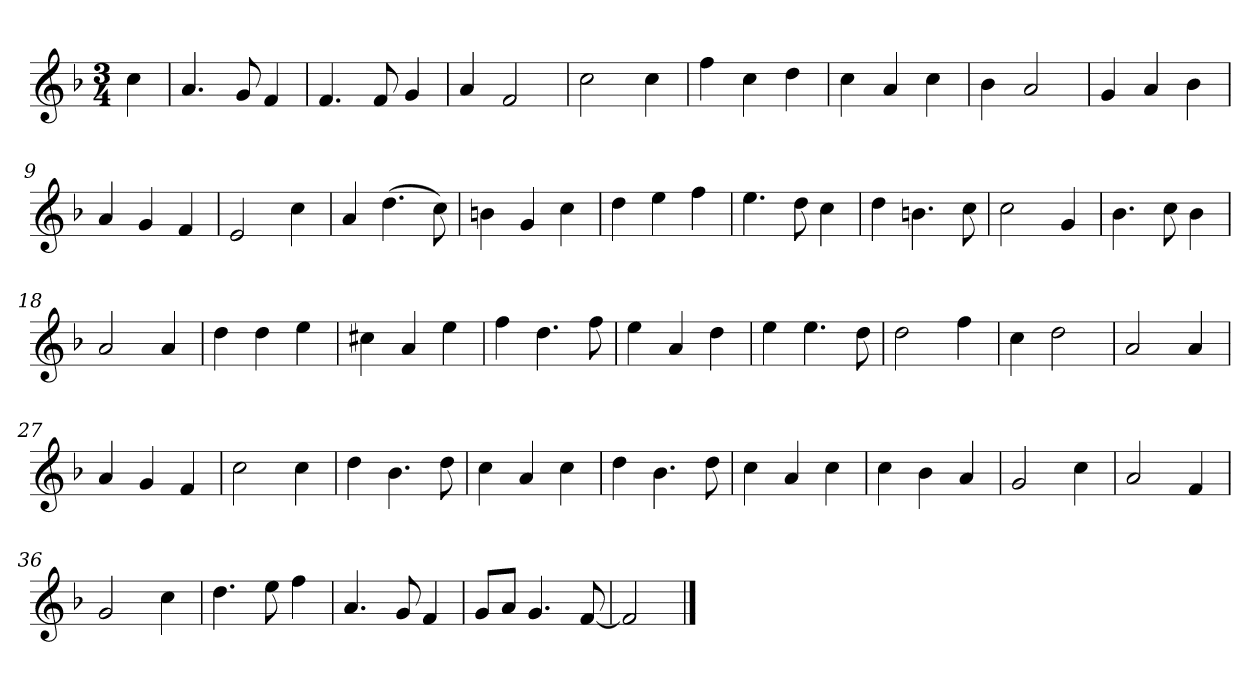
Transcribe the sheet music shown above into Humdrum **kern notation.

**kern
*part1
*staff1
*k[b-]
*M3/4
*MM120
=
4cc
=1
4.a
8g
4f
=2
4.f
8f
4g
=3
4a
2f
=4
2cc
4cc
=5
4ff
4cc
4dd
=6
4cc
4a
4cc
=7
4b-
2a
=8
4g
4a
4b-
=9
4a
4g
4f
=10
2e
4cc
=11
4a
(4.dd
8cc)
=12
4bn
4g
4cc
=13
4dd
4ee
4ff
=14
4.ee
8dd
4cc
=15
4dd
4.bn
8cc
=16
2cc
4g
=17
4.b-
8cc
4b-
=18
2a
4a
=19
4dd
4dd
4ee
=20
4cc#X
4a
4ee
=21
4ff
4.dd
8ff
=22
4ee
4a
4dd
=23
4ee
4.ee
8dd
=24
2dd
4ff
=25
4cc
2dd
=26
2a
4a
=27
4a
4g
4f
=28
2cc
4cc
=29
4dd
4.b-
8dd
=30
4cc
4a
4cc
=31
4dd
4.b-
8dd
=32
4cc
4a
4cc
=33
4cc
4b-
4a
=34
2g
4cc
=35
2a
4f
=36
2g
4cc
=37
4.dd
8ee
4ff
=38
4.a
8g
4f
=39
8gL
8aJ
4.g
[8f
=40
2f]
==
*-
